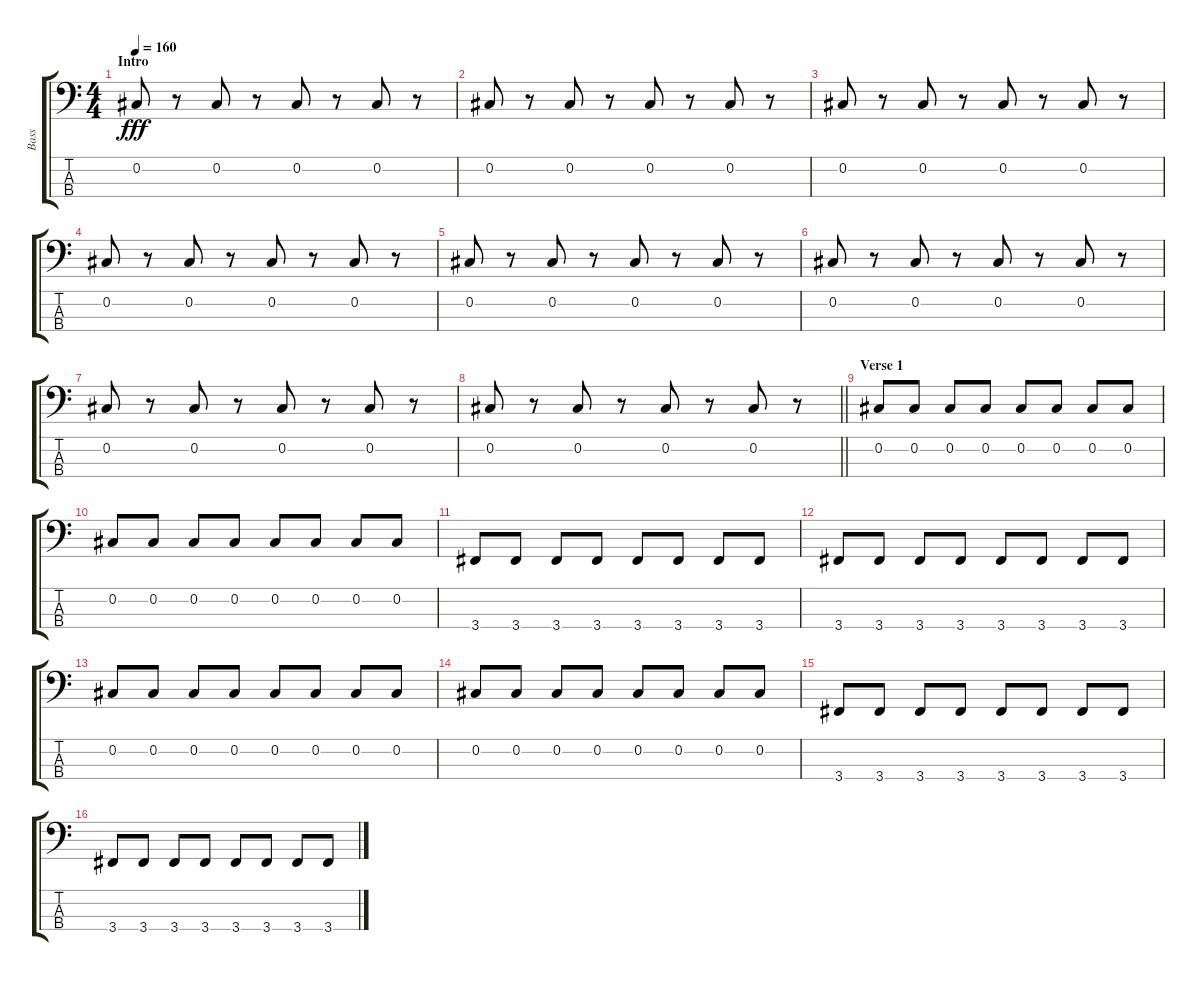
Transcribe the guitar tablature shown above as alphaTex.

\track ("Bass" "Bass") {instrument electricbasspick}
\staff {score tabs}
\tuning (Gb2 Db2 Ab1 Eb1) {hide}
\ts (4 4)
\section ("" "Intro")
\tempo 160
\clef f4
\ks c
0.2.8{dy fff instrument electricbasspick} r.8 0.2.8 r.8 0.2.8 r.8 0.2.8 r.8 |
0.2.8 r.8 0.2.8 r.8 0.2.8 r.8 0.2.8 r.8 |
0.2.8 r.8 0.2.8 r.8 0.2.8 r.8 0.2.8 r.8 |
0.2.8 r.8 0.2.8 r.8 0.2.8 r.8 0.2.8 r.8 |
0.2.8 r.8 0.2.8 r.8 0.2.8 r.8 0.2.8 r.8 |
0.2.8 r.8 0.2.8 r.8 0.2.8 r.8 0.2.8 r.8 |
0.2.8 r.8 0.2.8 r.8 0.2.8 r.8 0.2.8 r.8 |
\barLineRight lightlight
0.2.8 r.8 0.2.8 r.8 0.2.8 r.8 0.2.8 r.8 |
\section ("" "Verse 1")
0.2.8 0.2.8 0.2.8 0.2.8 0.2.8 0.2.8 0.2.8 0.2.8 |
0.2.8 0.2.8 0.2.8 0.2.8 0.2.8 0.2.8 0.2.8 0.2.8 |
3.4.8 3.4.8 3.4.8 3.4.8 3.4.8 3.4.8 3.4.8 3.4.8 |
3.4.8 3.4.8 3.4.8 3.4.8 3.4.8 3.4.8 3.4.8 3.4.8 |
0.2.8 0.2.8 0.2.8 0.2.8 0.2.8 0.2.8 0.2.8 0.2.8 |
0.2.8 0.2.8 0.2.8 0.2.8 0.2.8 0.2.8 0.2.8 0.2.8 |
3.4.8 3.4.8 3.4.8 3.4.8 3.4.8 3.4.8 3.4.8 3.4.8 |
3.4.8 3.4.8 3.4.8 3.4.8 3.4.8 3.4.8 3.4.8 3.4.8
